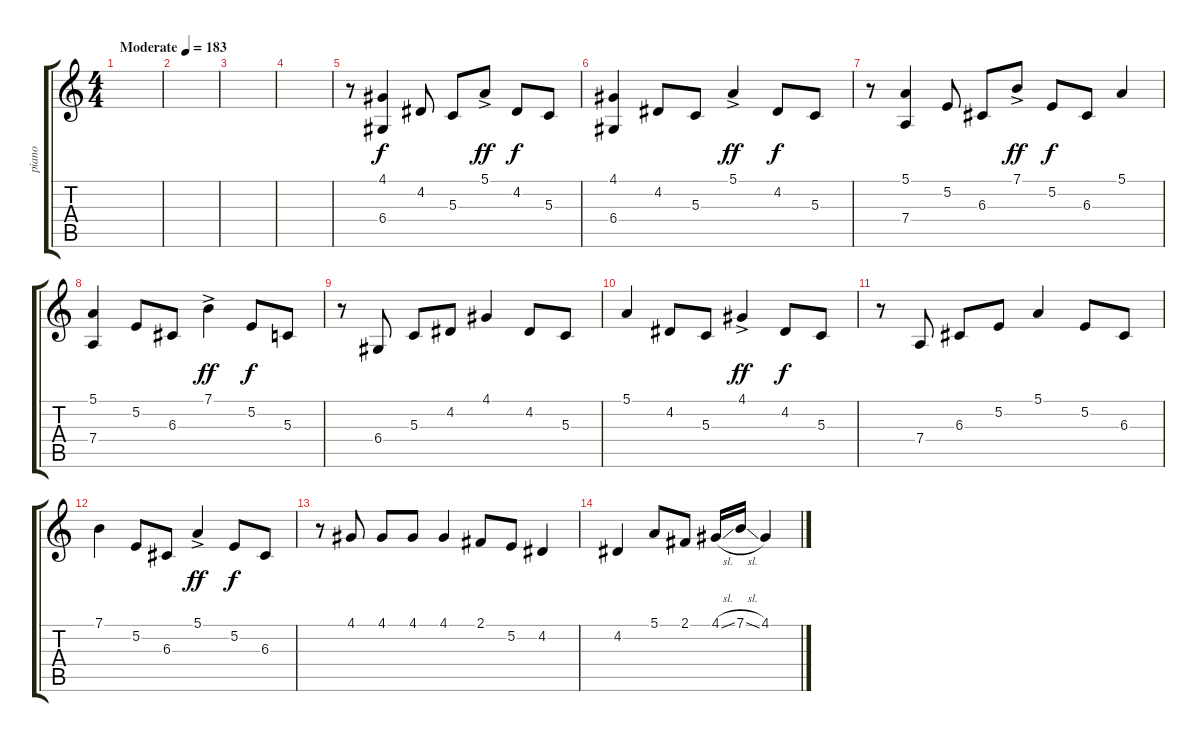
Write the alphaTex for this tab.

\track ("piano" "piano") {instrument electricgrandpiano}
\staff {score tabs}
\tuning (E4 B3 G3 D3 A2 E2) {hide}
\ts (4 4)
\tempo (183 "Moderate")
\clef g2
\ks c
|
|
|
|
r.8 (4.1 6.4).4 4.2.8 5.3.8 5.1{ac}.8{dy ff} 4.2.8{dy f} 5.3.8 |
(4.1 6.4).4 4.2.8 5.3.8 5.1{ac}.4{dy ff} 4.2.8{dy f} 5.3.8 |
r.8 (5.1 7.4).4 5.2.8 6.3.8 7.1{ac}.8{dy ff} 5.2.8{dy f} 6.3.8 5.1.4 |
(5.1 7.4).4 5.2.8 6.3.8 7.1{ac}.4{dy ff} 5.2.8{dy f} 5.3.8 |
r.8 6.4.8 5.3.8 4.2.8 4.1.4 4.2.8 5.3.8 |
5.1.4 4.2.8 5.3.8 4.1{ac}.4{dy ff} 4.2.8{dy f} 5.3.8 |
r.8 7.4.8 6.3.8 5.2.8 5.1.4 5.2.8 6.3.8 |
7.1.4 5.2.8 6.3.8 5.1{ac}.4{dy ff} 5.2.8{dy f} 6.3.8 |
r.8 4.1.8 4.1.8 4.1.8 4.1.4 2.1.8 5.2.8 4.2.4 |
4.2.4 5.1.8 2.1.8 4.1{sl}.16 7.1{sl}.16 4.1.4
